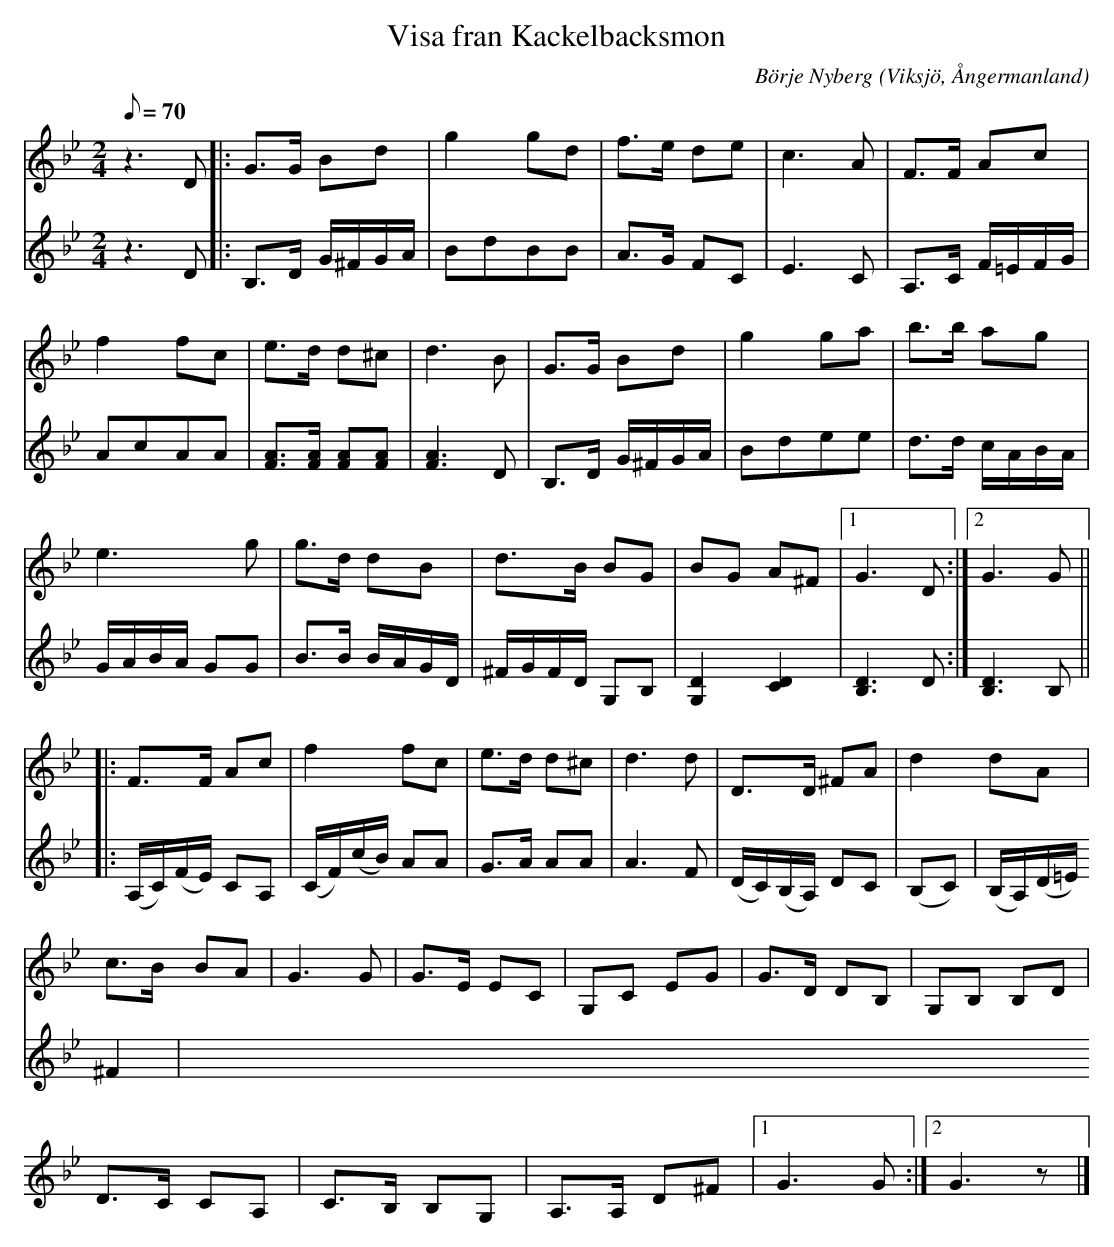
X:1
T:Visa fran Kackelbacksmon
C:Börje Nyberg
O:Viksjö, Ångermanland
M:2/4
L:1/8
Q:70
K:Gm
V:1
z2> D2|: G>G Bd | g2 gd | f>e de | c2>A2 | F>F Ac |
f2 fc | e>d d^c | d2>B2 | G>G Bd |g2 ga | b>b ag |
e2> g2 | g>d dB |d>B BG |BG A^F |1 G2> D2 :|2 G2> G2 ||
|: F>F Ac | f2 fc | e>d d^c | d2>d2 | D>D ^FA | d2 dA |
c>B BA |G2> G2 | G>E EC | G,C EG | G>D DB, | G,B, B,D |
D>C CA, | C>B, B,G, | A,>A, D^F |1 G2> G2 :|2 G2> z2 |]
V:2
z2> D2 |: B,>D G/2^F/2G/2A/2 | BdBB | A>G FC | E2>C2 | A,>C F/2=E/2F/2G/2 |
AcAA | [AF]>[AF] [AF][AF] | [A2F2]> D2 | B,>D G/2^F/2G/2A/2 | Bdee | d>d c/2A/2B/2A/2 |
G/2A/2B/2A/2 GG | B>B B/2A/2G/2D/2 | ^F/2G/2F/2D/2 G,B, | [G,2D2] [C2D2] | [D2B,2]> D2 :| [D2B,2]> B,2 ||
|: (A,/2C/2)(F/2E/2) CA, | (C/2F/2)(c/2B/2) AA | G>A AA | A2> F2 | (D/2C/2)(B,/2A,/2) DC | (B,C) | (B,/2A,/2)(D/2=E/2) ^F2 |
